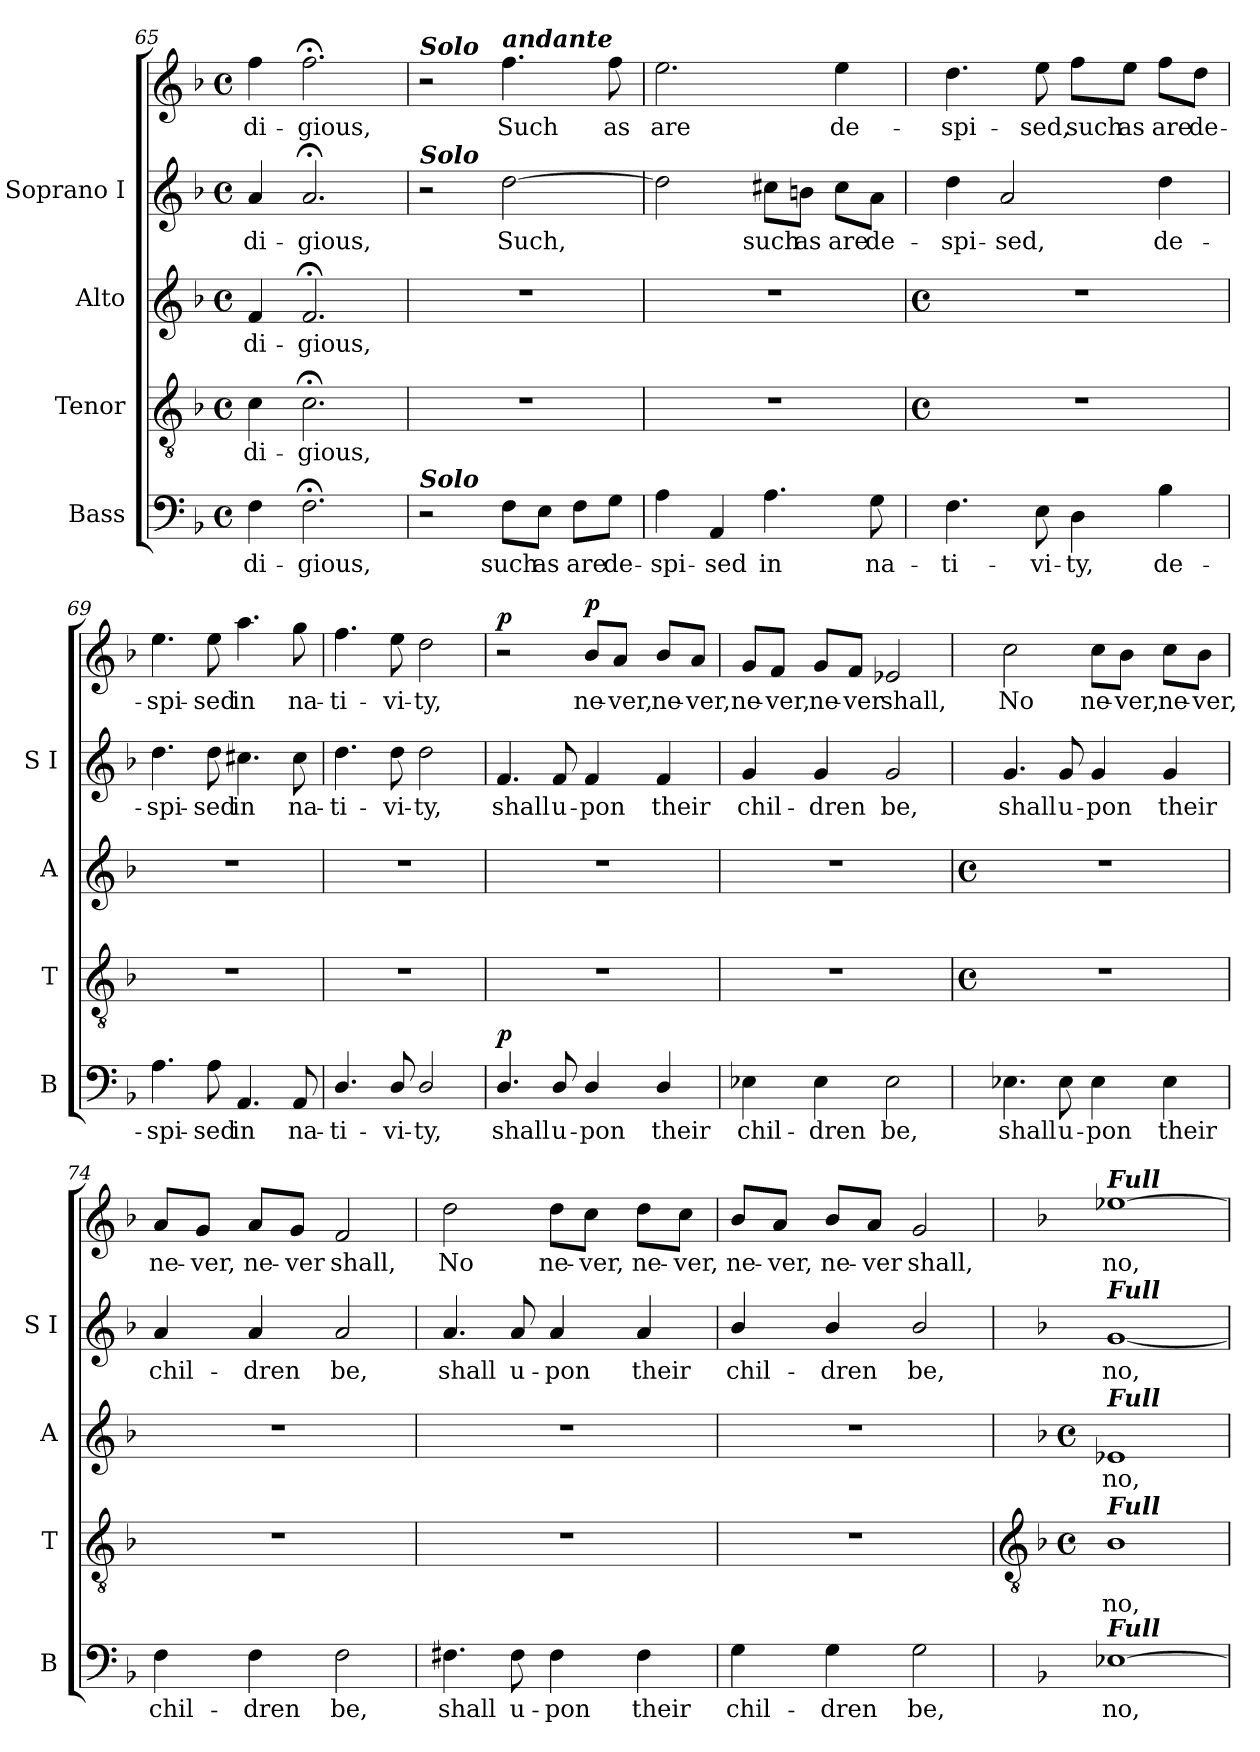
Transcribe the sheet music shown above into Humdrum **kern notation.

**kern	**text	**dynam	**kern	**text	**kern	**text	**kern	**text	**kern	**text	**dynam
*part4	*part4	*part4	*part3	*part3	*part2	*part2	*part1	*part1	*part1	*part1	*part1
*staff5	*staff5	*staff5	*staff4	*staff4	*staff3	*staff3	*staff2	*staff2	*staff1	*staff1	*staff1/2
*I"Bass	*	*	*I"Tenor	*	*I"Alto	*	*I"Soprano I	*	*	*	*
*I'B	*	*	*I'T	*	*I'A	*	*I'S I	*	*	*	*
*clefF4	*	*	*clefGv2	*	*clefG2	*	*clefG2	*	*clefG2	*	*
*k[b-]	*	*	*k[b-]	*	*k[b-]	*	*k[b-]	*	*k[b-]	*	*
*F:	*	*	*F:	*	*F:	*	*F:	*	*F:	*	*
*M4/4	*	*	*M4/4	*	*M4/4	*	*M4/4	*	*M4/4	*	*
*met(c)	*	*	*met(c)	*	*met(c)	*	*met(c)	*	*met(c)	*	*
=65	=65	=65	=65	=65	=65	=65	=65	=65	=65	=65	=65
!	!LO:LY:b	!	!	!LO:LY:b	!	!LO:LY:b	!	!LO:LY:b	!	!LO:LY:b	!
4F	-di-	.	4c	-di-	4f	-di-	4a	di-	4ff	-di-	.
!	!LO:LY:b	!	!	!LO:LY:b	!	!LO:LY:b	!	!LO:LY:b	!	!LO:LY:b	!
2.F;<	-gious,	.	2.c;<	-gious,	2.f;<	-gious,	2.a;<	-gious,	2.ff;<	-gious,	.
=66	=66	=66	=66	=66	=66	=66	=66	=66	=66	=66	=66
!	!	!	!	!	!	!	!	!	!LO:TX:a:Bi:t=Solo	!	!
!	!	!	!	!	!	!	!LO:TX:a:Bi:t=Solo	!	!	!	!
!LO:TX:a:Bi:t=Solo	!	!	!	!	!	!	!	!	!	!	!
2r	.	.	1r	.	1r	.	2r	.	2r	.	.
!	!	!	!	!	!	!	!	!	!LO:TX:a:Bi:t=andante	!	!
!	!LO:LY:b	!	!	!	!	!	!	!LO:LY:b	!	!LO:LY:b	!
8F\L	such	.	.	.	.	.	[2dd	Such,	4.ff	Such	.
!	!LO:LY:b	!	!	!	!	!	!	!	!	!	!
8E\J	as	.	.	.	.	.	.	.	.	.	.
!	!LO:LY:b	!	!	!	!	!	!	!	!	!	!
8F\L	are	.	.	.	.	.	.	.	.	.	.
!	!LO:LY:b	!	!	!	!	!	!	!	!	!LO:LY:b	!
8G\J	de-	.	.	.	.	.	.	.	8ff	as	.
=67	=67	=67	=67	=67	=67	=67	=67	=67	=67	=67	=67
!	!LO:LY:b	!	!	!	!	!	!	!	!	!LO:LY:b	!
4A	-spi-	.	1r	.	1r	.	2dd]	.	2.ee	are	.
!	!LO:LY:b	!	!	!	!	!	!	!	!	!	!
4AA	-sed	.	.	.	.	.	.	.	.	.	.
!	!LO:LY:b	!	!	!	!	!	!	!LO:LY:b	!	!	!
4.A	in	.	.	.	.	.	8cc#X\L	-such	.	.	.
!	!	!	!	!	!	!	!	!LO:LY:b	!	!	!
.	.	.	.	.	.	.	8bn\J	as	.	.	.
!	!	!	!	!	!	!	!	!LO:LY:b	!	!LO:LY:b	!
.	.	.	.	.	.	.	8cc#\L	are	4ee	de-	.
!	!LO:LY:b	!	!	!	!	!	!	!LO:LY:b	!	!	!
8G	na-	.	.	.	.	.	8a\J	de-	.	.	.
!!LO:LB:g=z
=68	=68	=68	=68	=68	=68	=68	=68	=68	=68	=68	=68
*	*	*	*M4/4	*	*M4/4	*	*	*	*	*	*
*	*	*	*met(c)	*	*met(c)	*	*	*	*	*	*
!	!LO:LY:b	!	!	!	!	!	!	!LO:LY:b	!	!LO:LY:b	!
4.F	-ti-	.	1r	.	1r	.	4dd	-spi-	4.dd	-spi-	.
!	!	!	!	!	!	!	!	!LO:LY:b	!	!	!
.	.	.	.	.	.	.	2a	-sed,	.	.	.
!	!LO:LY:b	!	!	!	!	!	!	!	!	!LO:LY:b	!
8E	-vi-	.	.	.	.	.	.	.	8ee	-sed,	.
!	!LO:LY:b	!	!	!	!	!	!	!	!	!LO:LY:b	!
4D	-ty,	.	.	.	.	.	.	.	8ff\L	such	.
!	!	!	!	!	!	!	!	!	!	!LO:LY:b	!
.	.	.	.	.	.	.	.	.	8ee\J	as	.
!	!LO:LY:b	!	!	!	!	!	!	!LO:LY:b	!	!LO:LY:b	!
4B-	de-	.	.	.	.	.	4dd	de-	8ff\L	are	.
!	!	!	!	!	!	!	!	!	!	!LO:LY:b	!
.	.	.	.	.	.	.	.	.	8dd\J	de-	.
=69	=69	=69	=69	=69	=69	=69	=69	=69	=69	=69	=69
!	!LO:LY:b	!	!	!	!	!	!	!LO:LY:b	!	!LO:LY:b	!
4.A	-spi-	.	1r	.	1r	.	4.dd	-spi-	4.ee	-spi-	.
!	!LO:LY:b	!	!	!	!	!	!	!LO:LY:b	!	!LO:LY:b	!
8A	-sed	.	.	.	.	.	8dd	-sed	8ee	-sed	.
!	!LO:LY:b	!	!	!	!	!	!	!LO:LY:b	!	!LO:LY:b	!
4.AA	in	.	.	.	.	.	4.cc#X	in	4.aa	in	.
!	!LO:LY:b	!	!	!	!	!	!	!LO:LY:b	!	!LO:LY:b	!
8AA	na-	.	.	.	.	.	8cc#	na-	8gg	na-	.
=70	=70	=70	=70	=70	=70	=70	=70	=70	=70	=70	=70
!	!LO:LY:b	!	!	!	!	!	!	!LO:LY:b	!	!LO:LY:b	!
4.D/	-ti-	.	1r	.	1r	.	4.dd	ti-	4.ff	-ti-	.
!	!LO:LY:b	!	!	!	!	!	!	!LO:LY:b	!	!LO:LY:b	!
8D/	-vi-	.	.	.	.	.	8dd	-vi-	8ee	-vi-	.
!	!LO:LY:b	!	!	!	!	!	!	!LO:LY:b	!	!LO:LY:b	!
2D/	-ty,	.	.	.	.	.	2dd	-ty,	2dd	-ty,	.
=71	=71	=71	=71	=71	=71	=71	=71	=71	=71	=71	=71
!	!LO:LY:b	!LO:DY:b	!	!	!	!	!	!LO:LY:b	!	!	!LO:DY:b=2
4.D/	shall	p	1r	.	1r	.	4.f	shall	2r	.	p
!	!LO:LY:b	!	!	!	!	!	!	!LO:LY:b	!	!	!
8D/	u-	.	.	.	.	.	8f	u-	.	.	.
!	!LO:LY:b	!	!	!	!	!	!	!LO:LY:b	!	!LO:LY:b	!LO:DY:b
4D/	-pon	.	.	.	.	.	4f	-pon	8b-/L	ne-	p
!	!	!	!	!	!	!	!	!	!	!LO:LY:b	!
.	.	.	.	.	.	.	.	.	8a/J	-ver,	.
!	!LO:LY:b	!	!	!	!	!	!	!LO:LY:b	!	!LO:LY:b	!
4D/	their	.	.	.	.	.	4f	their	8b-/L	ne-	.
!	!	!	!	!	!	!	!	!	!	!LO:LY:b	!
.	.	.	.	.	.	.	.	.	8a/J	-ver,	.
=72	=72	=72	=72	=72	=72	=72	=72	=72	=72	=72	=72
!	!LO:LY:b	!	!	!	!	!	!	!LO:LY:b	!	!LO:LY:b	!
4E-X	chil-	.	1r	.	1r	.	4g	chil-	8g/L	ne-	.
!	!	!	!	!	!	!	!	!	!	!LO:LY:b	!
.	.	.	.	.	.	.	.	.	8f/J	-ver,	.
!	!LO:LY:b	!	!	!	!	!	!	!LO:LY:b	!	!LO:LY:b	!
4E-	-dren	.	.	.	.	.	4g	-dren	8g/L	ne-	.
!	!	!	!	!	!	!	!	!	!	!LO:LY:b	!
.	.	.	.	.	.	.	.	.	8f/J	-ver	.
!	!LO:LY:b	!	!	!	!	!	!	!LO:LY:b	!	!LO:LY:b	!
2E-	be,	.	.	.	.	.	2g	be,	2e-X	shall,	.
!!LO:LB:g=z
=73	=73	=73	=73	=73	=73	=73	=73	=73	=73	=73	=73
*	*	*	*M4/4	*	*M4/4	*	*	*	*	*	*
*	*	*	*met(c)	*	*met(c)	*	*	*	*	*	*
!	!LO:LY:b	!	!	!	!	!	!	!LO:LY:b	!	!LO:LY:b	!
4.E-X	shall	.	1r	.	1r	.	4.g	shall	2cc	No	.
!	!LO:LY:b	!	!	!	!	!	!	!LO:LY:b	!	!	!
8E-	u-	.	.	.	.	.	8g	u-	.	.	.
!	!LO:LY:b	!	!	!	!	!	!	!LO:LY:b	!	!LO:LY:b	!
4E-	-pon	.	.	.	.	.	4g	-pon	8cc\L	ne-	.
!	!	!	!	!	!	!	!	!	!	!LO:LY:b	!
.	.	.	.	.	.	.	.	.	8b-\J	-ver,	.
!	!LO:LY:b	!	!	!	!	!	!	!LO:LY:b	!	!LO:LY:b	!
4E-	their	.	.	.	.	.	4g	their	8cc\L	ne-	.
!	!	!	!	!	!	!	!	!	!	!LO:LY:b	!
.	.	.	.	.	.	.	.	.	8b-\J	-ver,	.
=74	=74	=74	=74	=74	=74	=74	=74	=74	=74	=74	=74
!	!LO:LY:b	!	!	!	!	!	!	!LO:LY:b	!	!LO:LY:b	!
4F	chil-	.	1r	.	1r	.	4a	chil-	8a/L	ne-	.
!	!	!	!	!	!	!	!	!	!	!LO:LY:b	!
.	.	.	.	.	.	.	.	.	8g/J	-ver,	.
!	!LO:LY:b	!	!	!	!	!	!	!LO:LY:b	!	!LO:LY:b	!
4F	-dren	.	.	.	.	.	4a	-dren	8a/L	ne-	.
!	!	!	!	!	!	!	!	!	!	!LO:LY:b	!
.	.	.	.	.	.	.	.	.	8g/J	-ver	.
!	!LO:LY:b	!	!	!	!	!	!	!LO:LY:b	!	!LO:LY:b	!
2F	be,	.	.	.	.	.	2a	be,	2f	shall,	.
=75	=75	=75	=75	=75	=75	=75	=75	=75	=75	=75	=75
!	!LO:LY:b	!	!	!	!	!	!	!LO:LY:b	!	!LO:LY:b	!
4.F#X	shall	.	1r	.	1r	.	4.a	shall	2dd	No	.
!	!LO:LY:b	!	!	!	!	!	!	!LO:LY:b	!	!	!
8F#	u-	.	.	.	.	.	8a	u-	.	.	.
!	!LO:LY:b	!	!	!	!	!	!	!LO:LY:b	!	!LO:LY:b	!
4F#	-pon	.	.	.	.	.	4a	-pon	8dd\L	ne-	.
!	!	!	!	!	!	!	!	!	!	!LO:LY:b	!
.	.	.	.	.	.	.	.	.	8cc\J	-ver,	.
!	!LO:LY:b	!	!	!	!	!	!	!LO:LY:b	!	!LO:LY:b	!
4F#	their	.	.	.	.	.	4a	their	8dd\L	ne-	.
!	!	!	!	!	!	!	!	!	!	!LO:LY:b	!
.	.	.	.	.	.	.	.	.	8cc\J	-ver,	.
=76	=76	=76	=76	=76	=76	=76	=76	=76	=76	=76	=76
!	!LO:LY:b	!	!	!	!	!	!	!LO:LY:b	!	!LO:LY:b	!
4G	chil-	.	1r	.	1r	.	4b-/	chil-	8b-/L	ne-	.
!	!	!	!	!	!	!	!	!	!	!LO:LY:b	!
.	.	.	.	.	.	.	.	.	8a/J	-ver,	.
!	!LO:LY:b	!	!	!	!	!	!	!LO:LY:b	!	!LO:LY:b	!
4G	-dren	.	.	.	.	.	4b-/	-dren	8b-/L	ne-	.
!	!	!	!	!	!	!	!	!	!	!LO:LY:b	!
.	.	.	.	.	.	.	.	.	8a/J	-ver	.
!	!LO:LY:b	!	!	!	!	!	!	!LO:LY:b	!	!LO:LY:b	!
2G	be,	.	.	.	.	.	2b-/	be,	2g	shall,	.
!!LO:LB:g=z
=77	=77	=77	=77	=77	=77	=77	=77	=77	=77	=77	=77
*	*	*	*clefGv2	*	*	*	*	*	*	*	*
*	*	*	*k[b-]	*	*k[b-]	*	*	*	*	*	*
*	*	*	*F:	*	*F:	*	*	*	*	*	*
*	*	*	*M4/4	*	*M4/4	*	*	*	*	*	*
*	*	*	*met(c)	*	*met(c)	*	*	*	*	*	*
!	!	!	!	!	!	!	!	!	!LO:TX:a:Bi:t=Full	!	!
!	!	!	!	!	!	!	!LO:TX:a:Bi:t=Full	!	!	!	!
!	!	!	!	!	!LO:TX:a:Bi:t=Full	!	!	!	!	!	!
!	!	!	!LO:TX:a:Bi:t=Full	!	!	!	!	!	!	!	!
!LO:TX:a:Bi:t=Full	!	!	!	!	!	!	!	!	!	!	!
!	!LO:LY:b	!	!	!LO:LY:b	!	!LO:LY:b	!	!LO:LY:b	!	!LO:LY:b	!
[1E-X	no,	.	1B-	no,	1e-X	no,	[1g	no,	[1ee-X	no,	.
=	=	=	=	=	=	=	=	=	=	=	=
*-	*-	*-	*-	*-	*-	*-	*-	*-	*-	*-	*-
